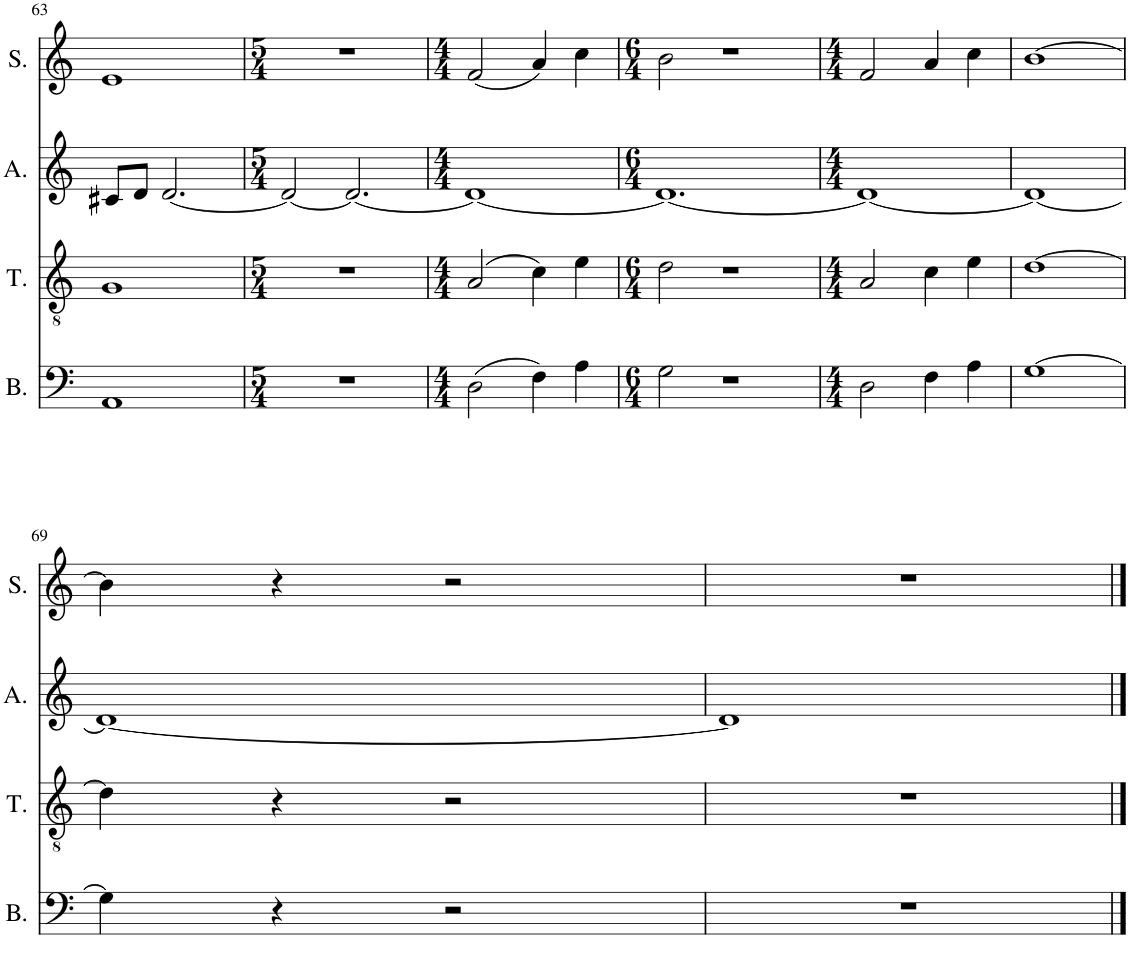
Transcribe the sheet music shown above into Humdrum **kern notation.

**kern	**kern	**kern	**kern
*part4	*part3	*part2	*part1
*staff4	*staff3	*staff2	*staff1
*I"Bass	*I"Tenor	*I"Alto	*I"Soprano
*I'B.	*I'T.	*I'A.	*I'S.
!!LO:PB:g=z
*clefF4	*clefGv2	*clefG2	*clefG2
*Trd1c2	*Trd1c2	*	*
*k[]	*k[]	*k[]	*k[]
*M4/4	*M4/4	*M4/4	*M4/4
=63	=63	=63	=63
1AA	1G	8c#X/L	1e
.	.	8d/J	.
.	.	[2.d/	.
=64	=64	=64	=64
*M5/4	*M5/4	*M5/4	*M5/4
4%5r	4%5r	2d/_	4%5r
.	.	2.d/_	.
=65	=65	=65	=65
*M4/4	*M4/4	*M4/4	*M4/4
(2D\	(2A/	1d_	(2f/
4F\)	4c\)	.	4a/)
4A\	4e\	.	4cc\
=66	=66	=66	=66
*M6/4	*M6/4	*M6/4	*M6/4
2G\	2d\	1.d_	2b\
1r	1r	.	1r
=67	=67	=67	=67
*M4/4	*M4/4	*M4/4	*M4/4
2D\	2A/	1d_	2f/
4F\	4c\	.	4a/
4A\	4e\	.	4cc\
=68	=68	=68	=68
[1G	[1d	1d_	[1b
!!LO:LB:g=z
=69	=69	=69	=69
4G\]	4d\]	1d_	4b\]
4r	4r	.	4r
2r	2r	.	2r
=70	=70	=70	=70
1r	1r	1d]	1r
==	==	==	==
*-	*-	*-	*-
